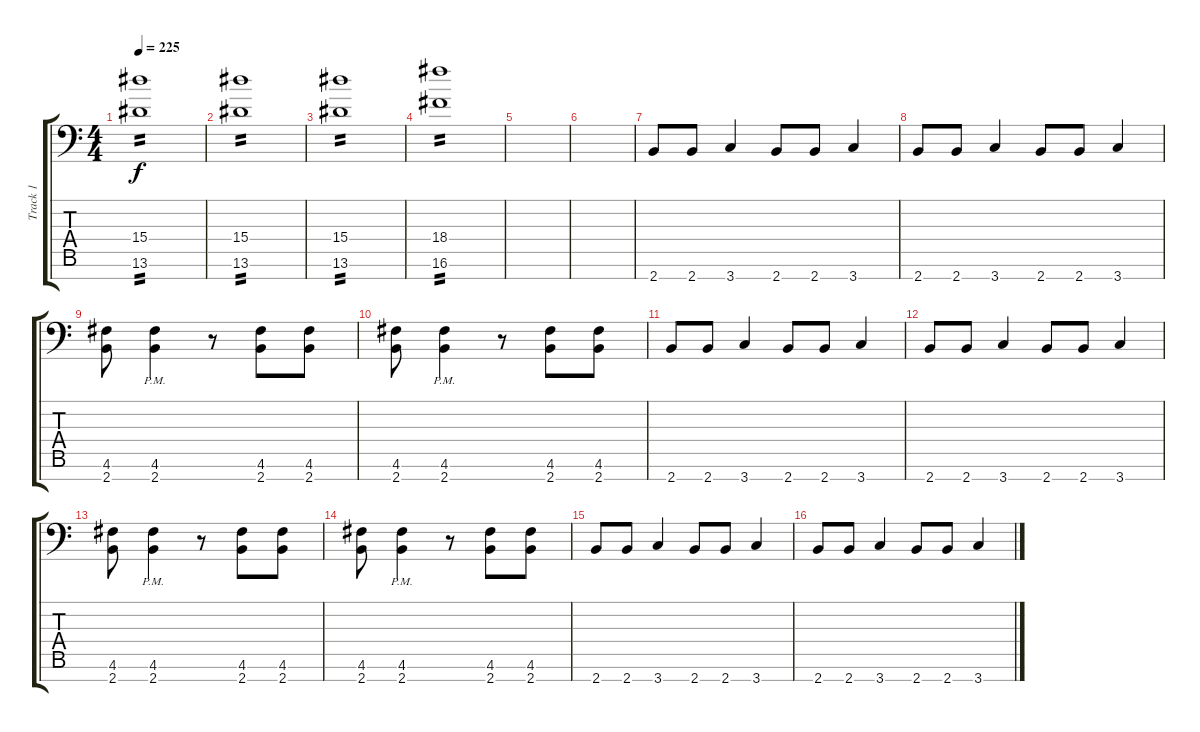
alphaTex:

\track ("Track 1" "Track 1") {instrument distortionguitar}
\staff {score tabs}
\tuning (D4 A3 F3 C3 G2 D2 A1) {hide}
\ts (4 4)
\tempo 225
\clef f4
\ks c
(15.4 13.6).1{tp 2 dy f} |
(15.4 13.6).1{tp 2} |
(15.4 13.6).1{tp 2} |
(18.4 16.6).1{tp 2} |
|
|
2.7.8 2.7.8 3.7.4 2.7.8 2.7.8 3.7.4 |
2.7.8 2.7.8 3.7.4 2.7.8 2.7.8 3.7.4 |
(4.6 2.7).8 (4.6{pm} 2.7{pm}).4 r.8 (4.6 2.7).8 (4.6 2.7).8 |
(4.6 2.7).8 (4.6{pm} 2.7{pm}).4 r.8 (4.6 2.7).8 (4.6 2.7).8 |
2.7.8 2.7.8 3.7.4 2.7.8 2.7.8 3.7.4 |
2.7.8 2.7.8 3.7.4 2.7.8 2.7.8 3.7.4 |
(4.6 2.7).8 (4.6{pm} 2.7{pm}).4 r.8 (4.6 2.7).8 (4.6 2.7).8 |
(4.6 2.7).8 (4.6{pm} 2.7{pm}).4 r.8 (4.6 2.7).8 (4.6 2.7).8 |
2.7.8 2.7.8 3.7.4 2.7.8 2.7.8 3.7.4 |
2.7.8 2.7.8 3.7.4 2.7.8 2.7.8 3.7.4
